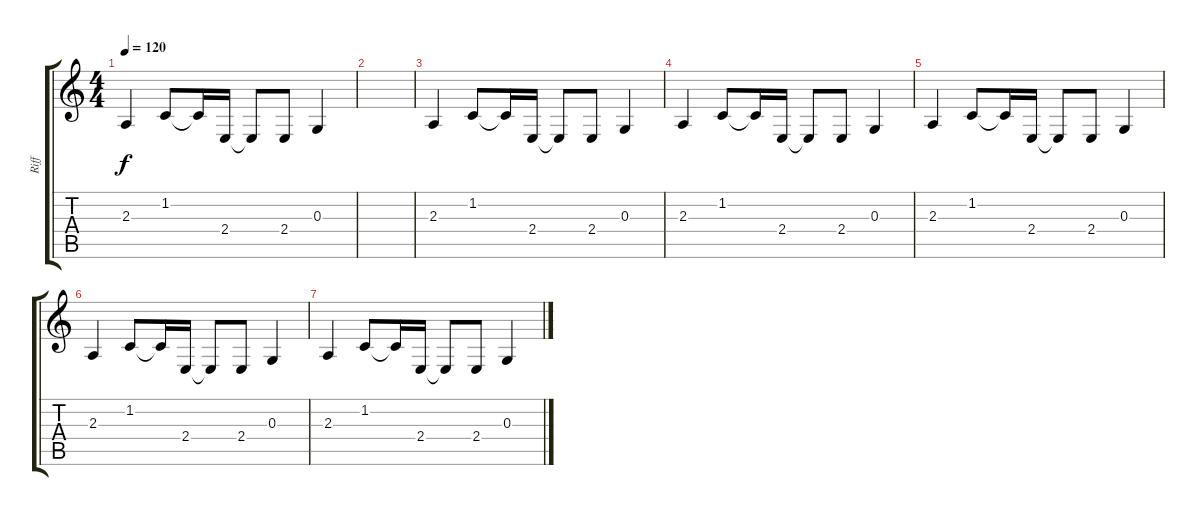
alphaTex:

\track ("Riff" "Riff") {instrument lead5charang}
\staff {score tabs}
\tuning (E4 B3 G3 D3 A2 E2) {hide}
\ts (4 4)
\tempo 120
\clef g2
\ks c
2.3.4{dy f} 1.2.8 1.2{t}.16 2.4.16 2.4{t}.8 2.4.8 0.3.4 |
|
2.3.4 1.2.8 1.2{t}.16 2.4.16 2.4{t}.8 2.4.8 0.3.4 |
2.3.4 1.2.8 1.2{t}.16 2.4.16 2.4{t}.8 2.4.8 0.3.4 |
2.3.4 1.2.8 1.2{t}.16 2.4.16 2.4{t}.8 2.4.8 0.3.4 |
2.3.4 1.2.8 1.2{t}.16 2.4.16 2.4{t}.8 2.4.8 0.3.4 |
2.3.4 1.2.8 1.2{t}.16 2.4.16 2.4{t}.8 2.4.8 0.3.4
